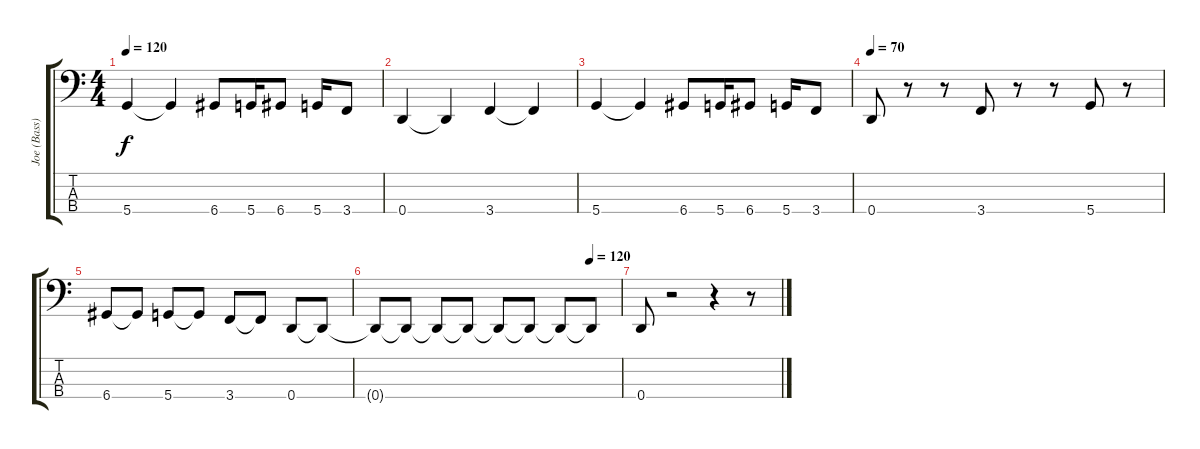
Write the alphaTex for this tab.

\track ("Joe (Bass)" "Joe (Bass)") {instrument electricbassfinger}
\staff {score tabs}
\tuning (G2 D2 A1 D1) {hide}
\ts (4 4)
\tempo 120
\clef f4
\ks c
5.4.4{dy f} 5.4{t}.4 6.4.8 5.4.16 6.4.8 5.4.16 3.4.8 |
0.4.4 0.4{t}.4 3.4.4 3.4{t}.4 |
5.4.4 5.4{t}.4 6.4.8 5.4.16 6.4.8 5.4.16 3.4.8 |
\tempo 70
0.4.8 r.8 r.8 3.4.8 r.8 r.8 5.4.8 r.8 |
6.4.8 6.4{t}.8 5.4.8 5.4{t}.8 3.4.8 3.4{t}.8 0.4.8 0.4{t}.8 |
\tempo (120 0.875)
0.4{t}.8 0.4{t}.8 0.4{t}.8 0.4{t}.8 0.4{t}.8 0.4{t}.8 0.4{t}.8 0.4{t}.8 |
0.4.8 r.2 r.4 r.8
